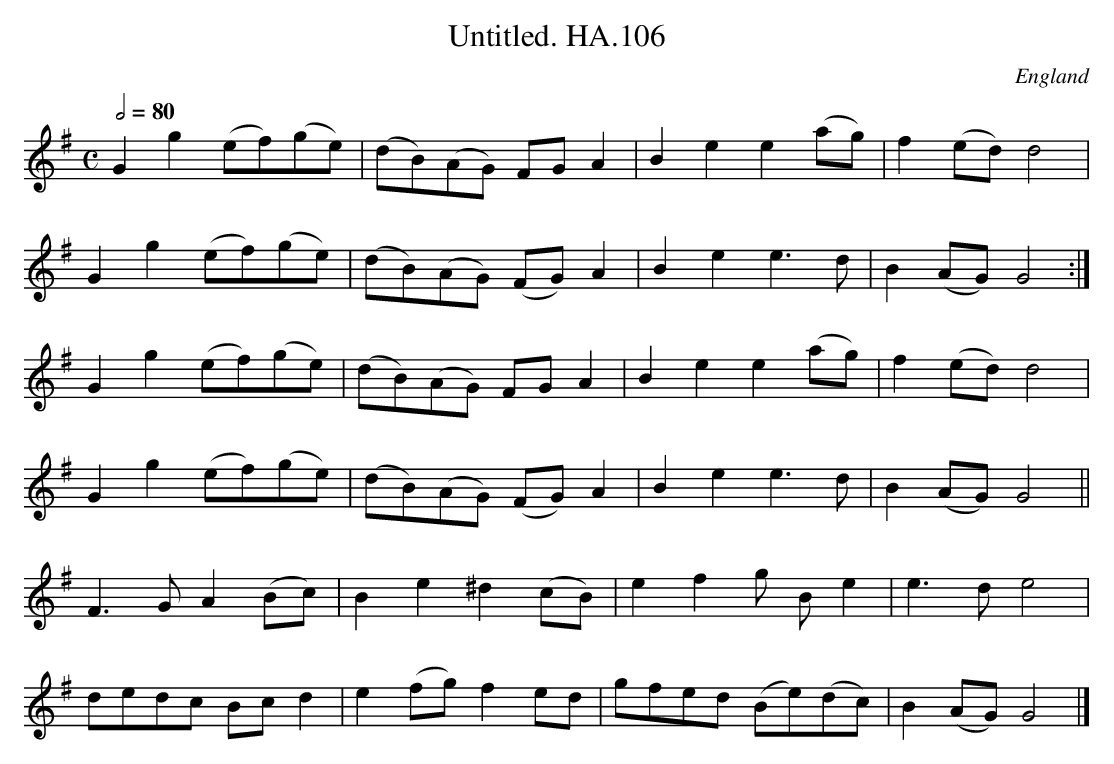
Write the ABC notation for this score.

X:1
T:Untitled. HA.106
L:1/8
M:C
O:England
Q:1/2=80
K:G
G2g2 (ef)(ge)|(dB)(AG) FGA2|B2e2 e2(ag)|f2(ed) d4|!
G2g2 (ef)(ge)|(dB)(AG) (FG)A2|B2e2 e3d|B2(AG) G4:|!
G2g2 (ef)(ge)|(dB)(AG) FGA2|B2e2 e2(ag)|f2(ed) d4|!
G2g2 (ef)(ge)|(dB)(AG) (FG)A2|B2e2 e3d|B2(AG) G4||!
F3G A2(Bc)|B2e2 ^d2(cB)|e2f2g Be2|e3d e4|!
dedc Bc d2|e2(fg) f2 ed|gfed (Be)(dc)|B2(AG) G4|]
